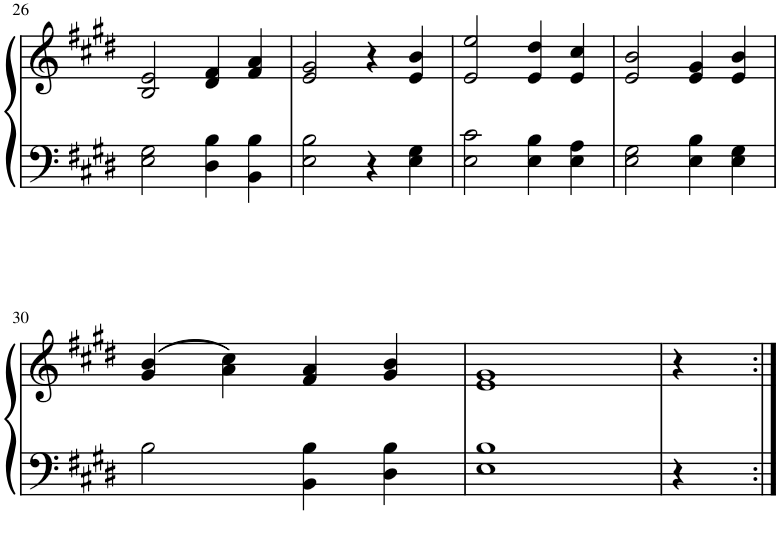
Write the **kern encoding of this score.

**kern	**kern
*part1	*part1
*staff2	*staff1
*I"Piano	*
*I'Pno.	*
!!LO:PB:g=z
*clefF4	*clefG2
*k[f#c#g#d#]	*k[f#c#g#d#]
*M4/4	*M4/4
=26	=26
2E\ 2G#\	2B/ 2e/
4D#\ 4B\	4d#/ 4f#/
4BB\ 4B\	4f#/ 4a/
=27	=27
2E\ 2B\	2e/ 2g#/
4r	4r
4E\ 4G#\	4e/ 4b/
=28	=28
2E\ 2c#\	2e/ 2ee/
4E\ 4B\	4e/ 4dd#/
4E\ 4A\	4e/ 4cc#/
=29	=29
2E\ 2G#\	2e/ 2b/
4E\ 4B\	4e/ 4g#/
4E\ 4G#\	4e/ 4b/
!!LO:LB:g=z
=30	=30
2B\	(4g#/ 4b/
.	4a\ 4cc#\)
4BB\ 4B\	4f#/ 4a/
4D#\ 4B\	4g#/ 4b/
=31	=31
1E 1B	1e 1g#
=32	=32
4r	4r
=:|!	=:|!
*-	*-
